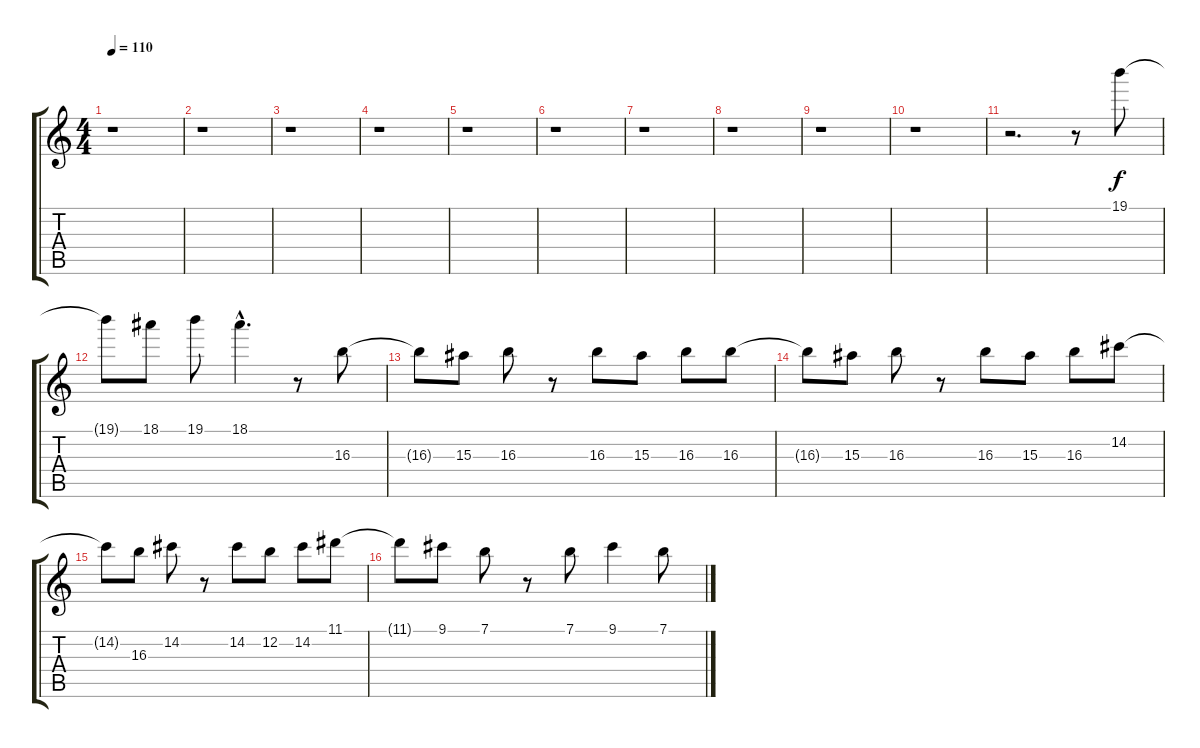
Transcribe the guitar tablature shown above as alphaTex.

\track "" {instrument overdrivenguitar}
\staff {score tabs}
\tuning (E4 B3 G3 D3 A2 E2) {hide}
\ts (4 4)
\tempo 110
\clef g2
\ks c
r.1{dy f} |
r.1 |
r.1 |
r.1 |
r.1 |
r.1 |
r.1 |
r.1 |
r.1 |
r.1 |
r.2{d} r.8 19.1.8 |
19.1{t}.8 18.1.8 19.1.8 18.1{hac}.4{d} r.8 16.3.8 |
16.3{t}.8 15.3.8 16.3.8 r.8 16.3.8 15.3.8 16.3.8 16.3.8 |
16.3{t}.8 15.3.8 16.3.8 r.8 16.3.8 15.3.8 16.3.8 14.2.8 |
14.2{t}.8 16.3.8 14.2.8 r.8 14.2.8 12.2.8 14.2.8 11.1.8 |
11.1{t}.8 9.1.8 7.1.8 r.8 7.1.8 9.1.4 7.1.8
